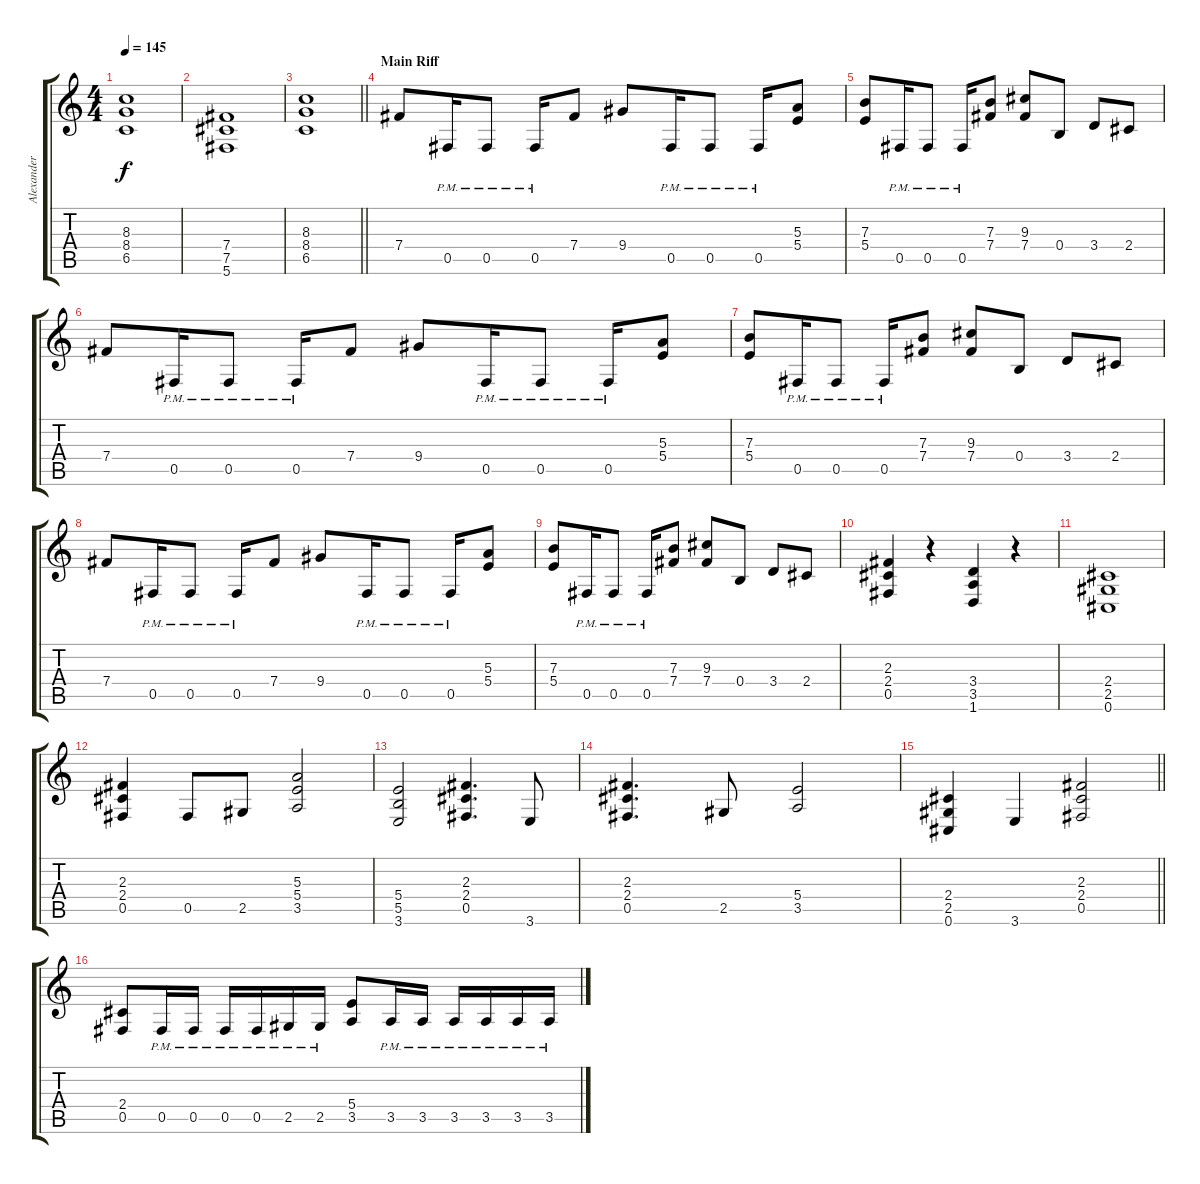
\track ("Alexander Kuoppala" "Alexander ") {instrument distortionguitar}
\staff {score tabs}
\tuning (Db4 Ab3 E3 B2 Gb2 Db2) {hide}
\ts (4 4)
\tempo 145
\clef g2
\ks c
(8.3 8.4 6.5).1{dy f} |
(7.4 7.5 5.6).1 |
\barLineRight lightlight
(8.3 8.4 6.5).1 |
\section ("" "Main Riff")
7.4.8 0.5{pm}.16 0.5{pm}.8 0.5{pm}.16 7.4.8 9.4.8 0.5{pm}.16 0.5{pm}.8 0.5{pm}.16 (5.3 5.4).8 |
(7.3 5.4).8 0.5{pm}.16 0.5{pm}.8 0.5{pm}.16 (7.3 7.4).8 (9.3 7.4).8 0.4.8 3.4.8 2.4.8 |
7.4.8 0.5{pm}.16 0.5{pm}.8 0.5{pm}.16 7.4.8 9.4.8 0.5{pm}.16 0.5{pm}.8 0.5{pm}.16 (5.3 5.4).8 |
(7.3 5.4).8 0.5{pm}.16 0.5{pm}.8 0.5{pm}.16 (7.3 7.4).8 (9.3 7.4).8 0.4.8 3.4.8 2.4.8 |
7.4.8 0.5{pm}.16 0.5{pm}.8 0.5{pm}.16 7.4.8 9.4.8 0.5{pm}.16 0.5{pm}.8 0.5{pm}.16 (5.3 5.4).8 |
(7.3 5.4).8 0.5{pm}.16 0.5{pm}.8 0.5{pm}.16 (7.3 7.4).8 (9.3 7.4).8 0.4.8 3.4.8 2.4.8 |
(2.3 2.4 0.5).4 r.4 (3.4 3.5 1.6).4 r.4 |
(2.4 2.5 0.6).1 |
(2.3 2.4 0.5).4 0.5.8 2.5.8 (5.3 5.4 3.5).2 |
(5.4 5.5 3.6).2 (2.3 2.4 0.5).4{d} 3.6.8 |
(2.3 2.4 0.5).4{d} 2.5.8 (5.4 3.5).2 |
\barLineRight lightlight
(2.4 2.5 0.6).4 3.6.4 (2.3 2.4 0.5).2 |
(2.4 0.5).8 0.5{pm}.16 0.5{pm}.16 0.5{pm}.16 0.5{pm}.16 2.5{pm}.16 2.5{pm}.16 (5.4 3.5).8 3.5{pm}.16 3.5{pm}.16 3.5{pm}.16 3.5{pm}.16 3.5{pm}.16 3.5{pm}.16
